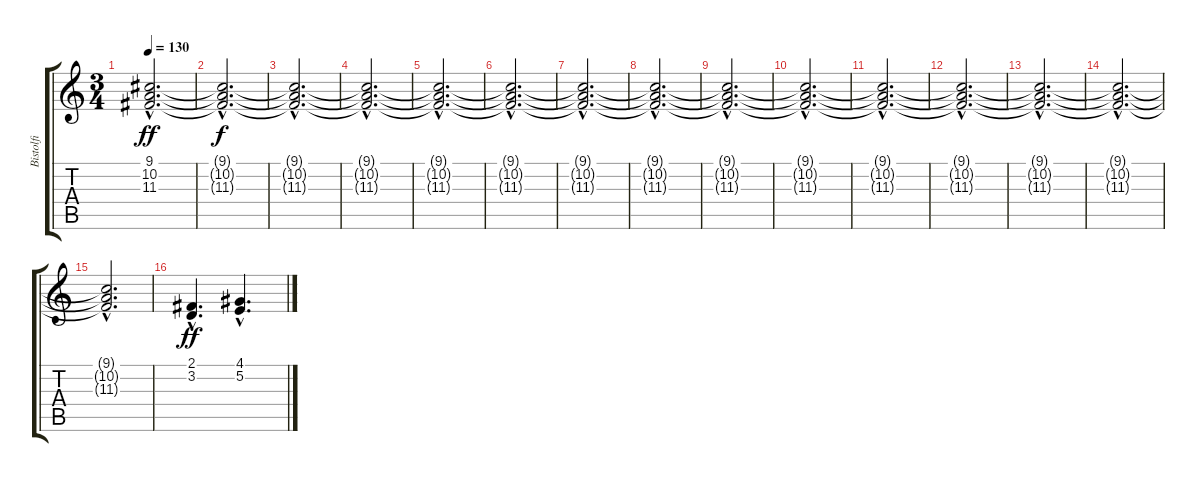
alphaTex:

\track ("Bistolfi" "Bistolfi") {instrument stringensemble1}
\staff {score tabs}
\tuning (E4 B3 G3 D3 A2 E2) {hide}
\ts (3 4)
\tempo 130
\clef g2
\ks c
(9.1{hac} 10.2{hac} 11.3{hac}).2{d dy ff} |
(9.1{hac t} 10.2{hac t} 11.3{hac t}).2{d dy f} |
(9.1{hac t} 10.2{hac t} 11.3{hac t}).2{d} |
(9.1{hac t} 10.2{hac t} 11.3{hac t}).2{d} |
(9.1{hac t} 10.2{hac t} 11.3{hac t}).2{d} |
(9.1{hac t} 10.2{hac t} 11.3{hac t}).2{d} |
(9.1{hac t} 10.2{hac t} 11.3{hac t}).2{d} |
(9.1{hac t} 10.2{hac t} 11.3{hac t}).2{d} |
(9.1{hac t} 10.2{hac t} 11.3{hac t}).2{d} |
(9.1{hac t} 10.2{hac t} 11.3{hac t}).2{d} |
(9.1{hac t} 10.2{hac t} 11.3{hac t}).2{d} |
(9.1{hac t} 10.2{hac t} 11.3{hac t}).2{d} |
(9.1{hac t} 10.2{hac t} 11.3{hac t}).2{d} |
(9.1{hac t} 10.2{hac t} 11.3{hac t}).2{d} |
(9.1{hac t} 10.2{hac t} 11.3{hac t}).2{d} |
(2.1{hac} 3.2{hac}).4{d dy ff} (4.1{hac} 5.2{hac}).4{d}
